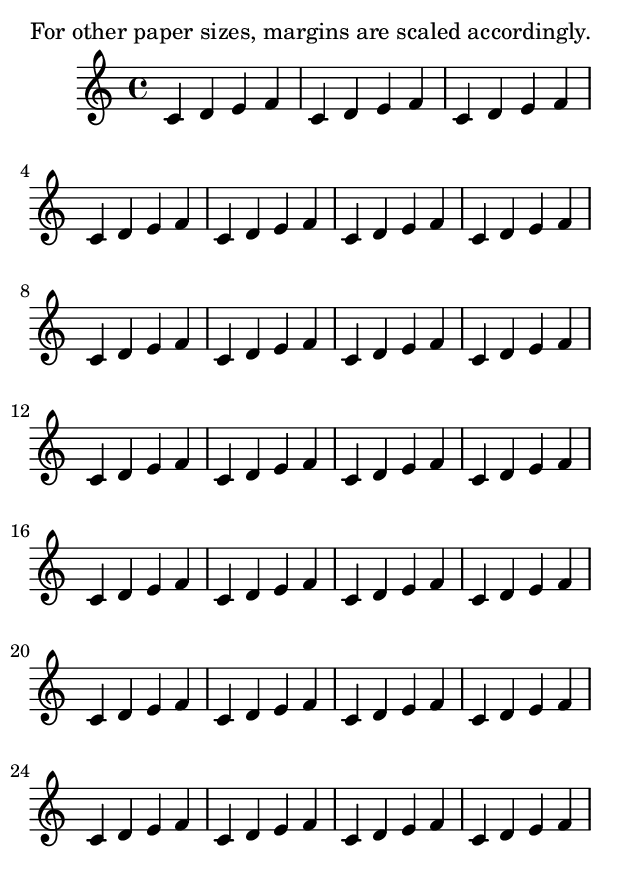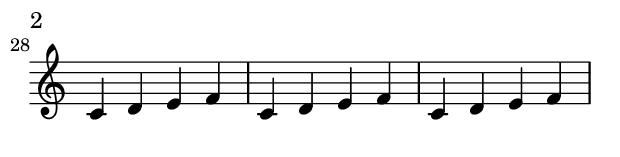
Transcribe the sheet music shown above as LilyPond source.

\version "2.13.7"

\header {
  texidoc = "Default margin values are accessible in paper-defaults-init.ly
and apply to the default paper size returned by (ly:get-option
'paper-size). For other paper sizes, they are scaled linearly.
This also affects head- and foot-separation as well as indents."
}

someNotes = \repeat unfold 30 { c4 d e f }

\paper {
  #(set-paper-size "a6")
}

\book {
  \markup { For other paper sizes, margins are scaled accordingly. }
  \score {
    \relative c' {
      \someNotes
    }
  }
}

